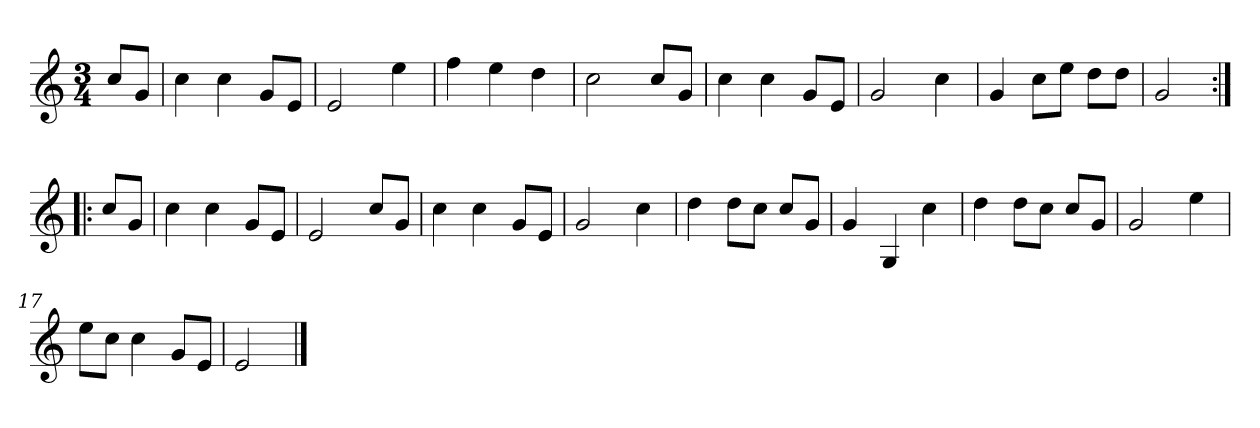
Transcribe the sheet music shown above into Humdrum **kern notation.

**kern
*part1
*staff1
*clefG2
*k[]
*C:
*M3/4
*MM120
=
8cc/L
8g/J
=1
4cc
4cc
8g/L
8e/J
=2
2e
4ee
=3
4ff
4ee
4dd
=4
2cc
8cc/L
8g/J
=5
4cc
4cc
8g/L
8e/J
=6
2g
4cc
=7
4g
8cc\L
8ee\J
8dd\L
8dd\J
=8
2g
=:|!|:
8cc/L
8g/J
=9
4cc
4cc
8g/L
8e/J
=10
2e
8cc/L
8g/J
=11
4cc
4cc
8g/L
8e/J
=12
2g
4cc
=13
4dd
8dd\L
8cc\J
8cc/L
8g/J
=14
4g
4G
4cc
=15
4dd
8dd\L
8cc\J
8cc/L
8g/J
=16
2g
4ee
=17
8ee\L
8cc\J
4cc
8g/L
8e/J
=18
2e
==
*-
